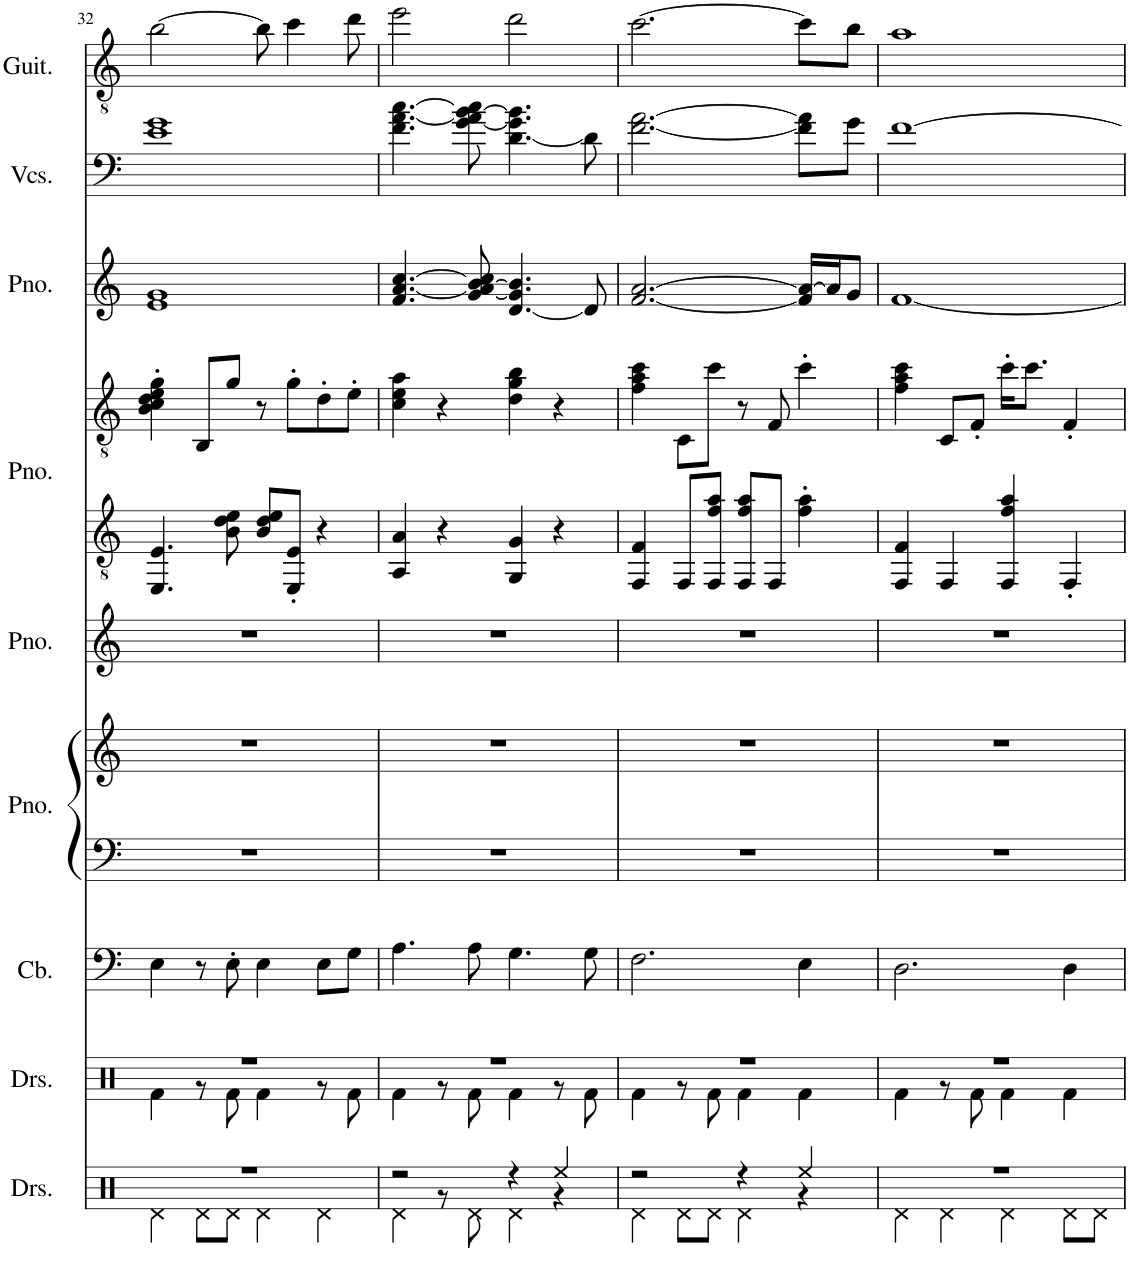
**kern	**kern	**kern	**kern	**kern	**kern	**kern	**kern	**kern	**kern	**kern
*part9	*part8	*part7	*part6	*part6	*part5	*part4	*part4	*part3	*part2	*part1
*staff11	*staff10	*staff9	*staff8	*staff7	*staff6	*staff5	*staff4	*staff3	*staff2	*staff1
*I"Drumset	*I"Drumset	*I"Contrabass	*I"Piano	*	*I"Piano	*I"Piano	*	*I"Piano	*I"Violoncellos	*I"Classical Guitar
*I'Drs.	*I'Drs.	*I'Cb.	*I'Pno.	*	*I'Pno.	*I'Pno.	*	*I'Pno.	*I'Vcs.	*I'Guit.
!!LO:PB:g=z
*clefX	*clefX	*clefF4	*clefF4	*clefG2	*clefG2	*clefGv2	*clefGv2	*clefG2	*clefF4	*clefGv2
*	*	*Trd7c12	*	*	*	*	*	*	*	*
*k[]	*k[]	*k[]	*k[]	*k[]	*k[]	*k[]	*k[]	*k[]	*k[]	*k[]
*M4/4	*M4/4	*M4/4	*M4/4	*M4/4	*M4/4	*M4/4	*M4/4	*M4/4	*M4/4	*M4/4
=32	=32	=32	=32	=32	=32	=32	=32	=32	=32	=32
*^	*^	*	*	*	*	*	*	*	*	*
1r	4Rd\	1r	4Rf\	4E\	1r	1r	1r	4.EE/ 4.E/	4B\' 4c\' 4d\' 4e\' 4g\'	1e 1g	1e 1g	[2b\
.	8Rd\L	.	8r	8r	.	.	.	.	8BB/L	.	.	.
.	8Rd\J	.	8Rf\	8E'\	.	.	.	8B\ 8d\ 8e\	8g/J	.	.	.
.	4Rd\	.	4Rf\	4E\	.	.	.	8B/ 8d/ 8e/L	8r	.	.	8b\]
.	.	.	.	.	.	.	.	8EE/' 8E/'J	8g'\L	.	.	4cc\
.	4Rd\	.	8r	8E\L	.	.	.	4r	8d'\	.	.	.
.	.	.	8Rf\	8G\J	.	.	.	.	8e'\J	.	.	8dd\
=33	=33	=33	=33	=33	=33	=33	=33	=33	=33	=33	=33	=33
2r	4Rd\	1r	4Rf\	4.A\	1r	1r	1r	4AA/ 4A/	4c\ 4e\ 4a\	4.f/ [4.a/ [4.cc/	4.f\ [4.a\ [4.cc\	2ee\
.	8r	.	8r	.	.	.	.	4r	4r	.	.	.
.	8Rd\	.	8Rf\	8A\	.	.	.	.	.	[8g/ 8a/] [8b/ 8cc/]	[8g\ 8a\] [8b\ 8cc\]	.
4r	4Rd\	.	4Rf\	4.G\	.	.	.	4GG/ 4G/	4d\ 4g\ 4b\	[4.d/ 4.g/] 4.b/]	[4.d\ 4.g\] 4.b\]	2dd\
4Ree/	4r	.	8r	.	.	.	.	4r	4r	.	.	.
.	.	.	8Rf\	8G\	.	.	.	.	.	8d/]	8d\]	.
=34	=34	=34	=34	=34	=34	=34	=34	=34	=34	=34	=34	=34
2r	4Rd\	1r	4Rf\	2.F\	1r	1r	1r	4FF/ 4F/	4f\ 4a\ 4cc\	[2.f/ [2.a/	[2.f\ [2.a\	[2.cc\
.	8Rd\L	.	8r	.	.	.	.	8FF/L	8C\L	.	.	.
.	8Rd\J	.	8Rf\	.	.	.	.	8FF/ 8f/ 8a/J	8cc\J	.	.	.
4r	4Rd\	.	4Rf\	.	.	.	.	8FF/ 8f/ 8a/L	8r	.	.	.
.	.	.	.	.	.	.	.	8FF/J	8F/	.	.	.
4Ree/	4r	.	4Rf\	4E\	.	.	.	4f\' 4a\'	4cc'\	16f/] 16a/_LL	8f\] 8a\]L	8cc\L]
.	.	.	.	.	.	.	.	.	.	16a/J]	.	.
.	.	.	.	.	.	.	.	.	.	8g/J	8g\J	8b\J
=35	=35	=35	=35	=35	=35	=35	=35	=35	=35	=35	=35	=35
1r	4Rd\	1r	4Rf\	2.D\	1r	1r	1r	4FF/ 4F/	4f\ 4a\ 4cc\	[1f	[1f	1a
.	4Rd\	.	8r	.	.	.	.	4FF/	8C/L	.	.	.
.	.	.	8Rf\	.	.	.	.	.	8F'/J	.	.	.
.	4Rd\	.	4Rf\	.	.	.	.	4FF/ 4f/ 4a/	16cc'\KL	.	.	.
.	.	.	.	.	.	.	.	.	8.cc\J	.	.	.
.	8Rd\L	.	4Rf\	4D\	.	.	.	4FF'/	4F'/	.	.	.
.	8Rd\J	.	.	.	.	.	.	.	.	.	.	.
*v	*v	*	*	*	*	*	*	*	*	*	*	*
*	*v	*v	*	*	*	*	*	*	*	*	*
=	=	=	=	=	=	=	=	=	=	=
*-	*-	*-	*-	*-	*-	*-	*-	*-	*-	*-
